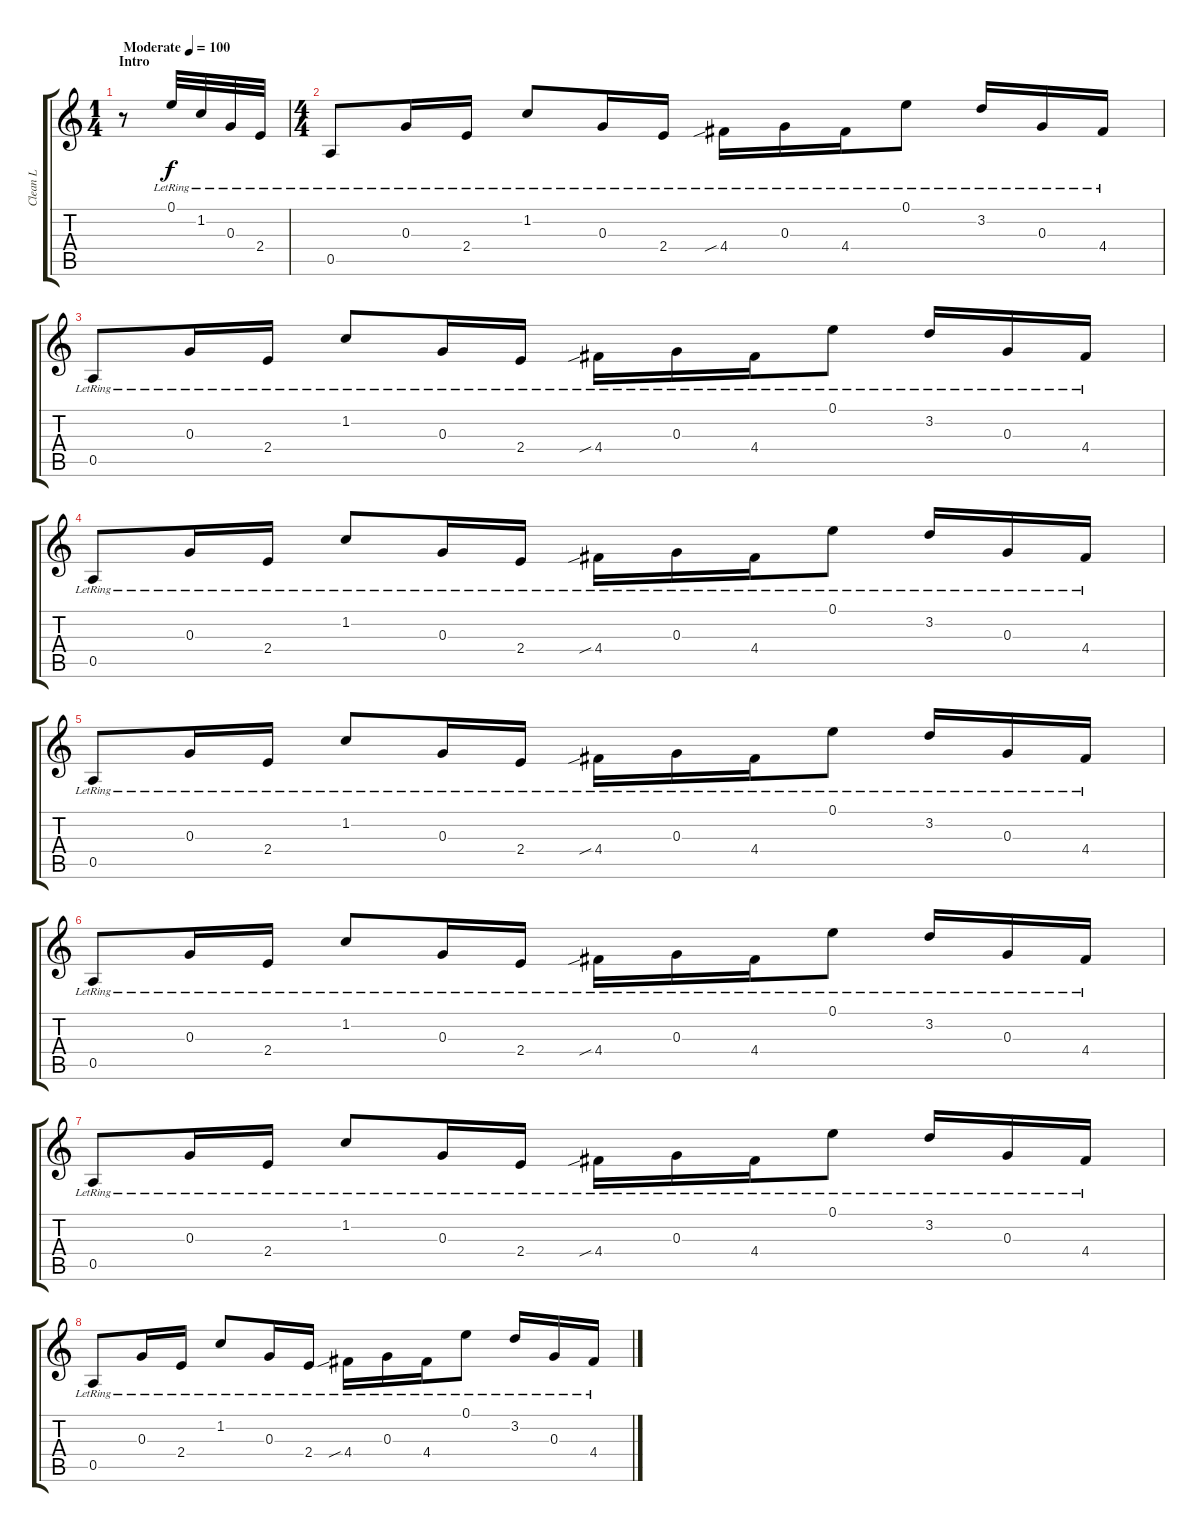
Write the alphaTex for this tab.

\track ("Clean L" "Clean L") {instrument acousticguitarnylon}
\staff {score tabs}
\tuning (E4 B3 G3 D3 A2 D2) {hide}
\ts (1 4)
\section ("" "Intro")
\tempo (100 "Moderate")
\clef g2
\ks c
r.8{dy f instrument acousticguitarnylon} 0.1{lr}.32 1.2{lr}.32 0.3{lr}.32 2.4{lr}.32 |
\ts (4 4)
0.5{lr}.8 0.3{lr}.16 2.4{lr}.16 1.2{lr}.8 0.3{lr}.16 2.4{lr}.16 4.4{sib lr}.16 0.3{lr}.16 4.4{lr}.16 0.1{lr}.8 3.2{lr}.16 0.3{lr}.16 4.4{lr}.16 |
0.5{lr}.8 0.3{lr}.16 2.4{lr}.16 1.2{lr}.8 0.3{lr}.16 2.4{lr}.16 4.4{sib lr}.16 0.3{lr}.16 4.4{lr}.16 0.1{lr}.8 3.2{lr}.16 0.3{lr}.16 4.4{lr}.16 |
0.5{lr}.8 0.3{lr}.16 2.4{lr}.16 1.2{lr}.8 0.3{lr}.16 2.4{lr}.16 4.4{sib lr}.16 0.3{lr}.16 4.4{lr}.16 0.1{lr}.8 3.2{lr}.16 0.3{lr}.16 4.4{lr}.16 |
0.5{lr}.8 0.3{lr}.16 2.4{lr}.16 1.2{lr}.8 0.3{lr}.16 2.4{lr}.16 4.4{sib lr}.16 0.3{lr}.16 4.4{lr}.16 0.1{lr}.8 3.2{lr}.16 0.3{lr}.16 4.4{lr}.16 |
0.5{lr}.8 0.3{lr}.16 2.4{lr}.16 1.2{lr}.8 0.3{lr}.16 2.4{lr}.16 4.4{sib lr}.16 0.3{lr}.16 4.4{lr}.16 0.1{lr}.8 3.2{lr}.16 0.3{lr}.16 4.4{lr}.16 |
0.5{lr}.8 0.3{lr}.16 2.4{lr}.16 1.2{lr}.8 0.3{lr}.16 2.4{lr}.16 4.4{sib lr}.16 0.3{lr}.16 4.4{lr}.16 0.1{lr}.8 3.2{lr}.16 0.3{lr}.16 4.4{lr}.16 |
0.5{lr}.8 0.3{lr}.16 2.4{lr}.16 1.2{lr}.8 0.3{lr}.16 2.4{lr}.16 4.4{sib lr}.16 0.3{lr}.16 4.4{lr}.16 0.1{lr}.8 3.2{lr}.16 0.3{lr}.16 4.4{lr}.16
